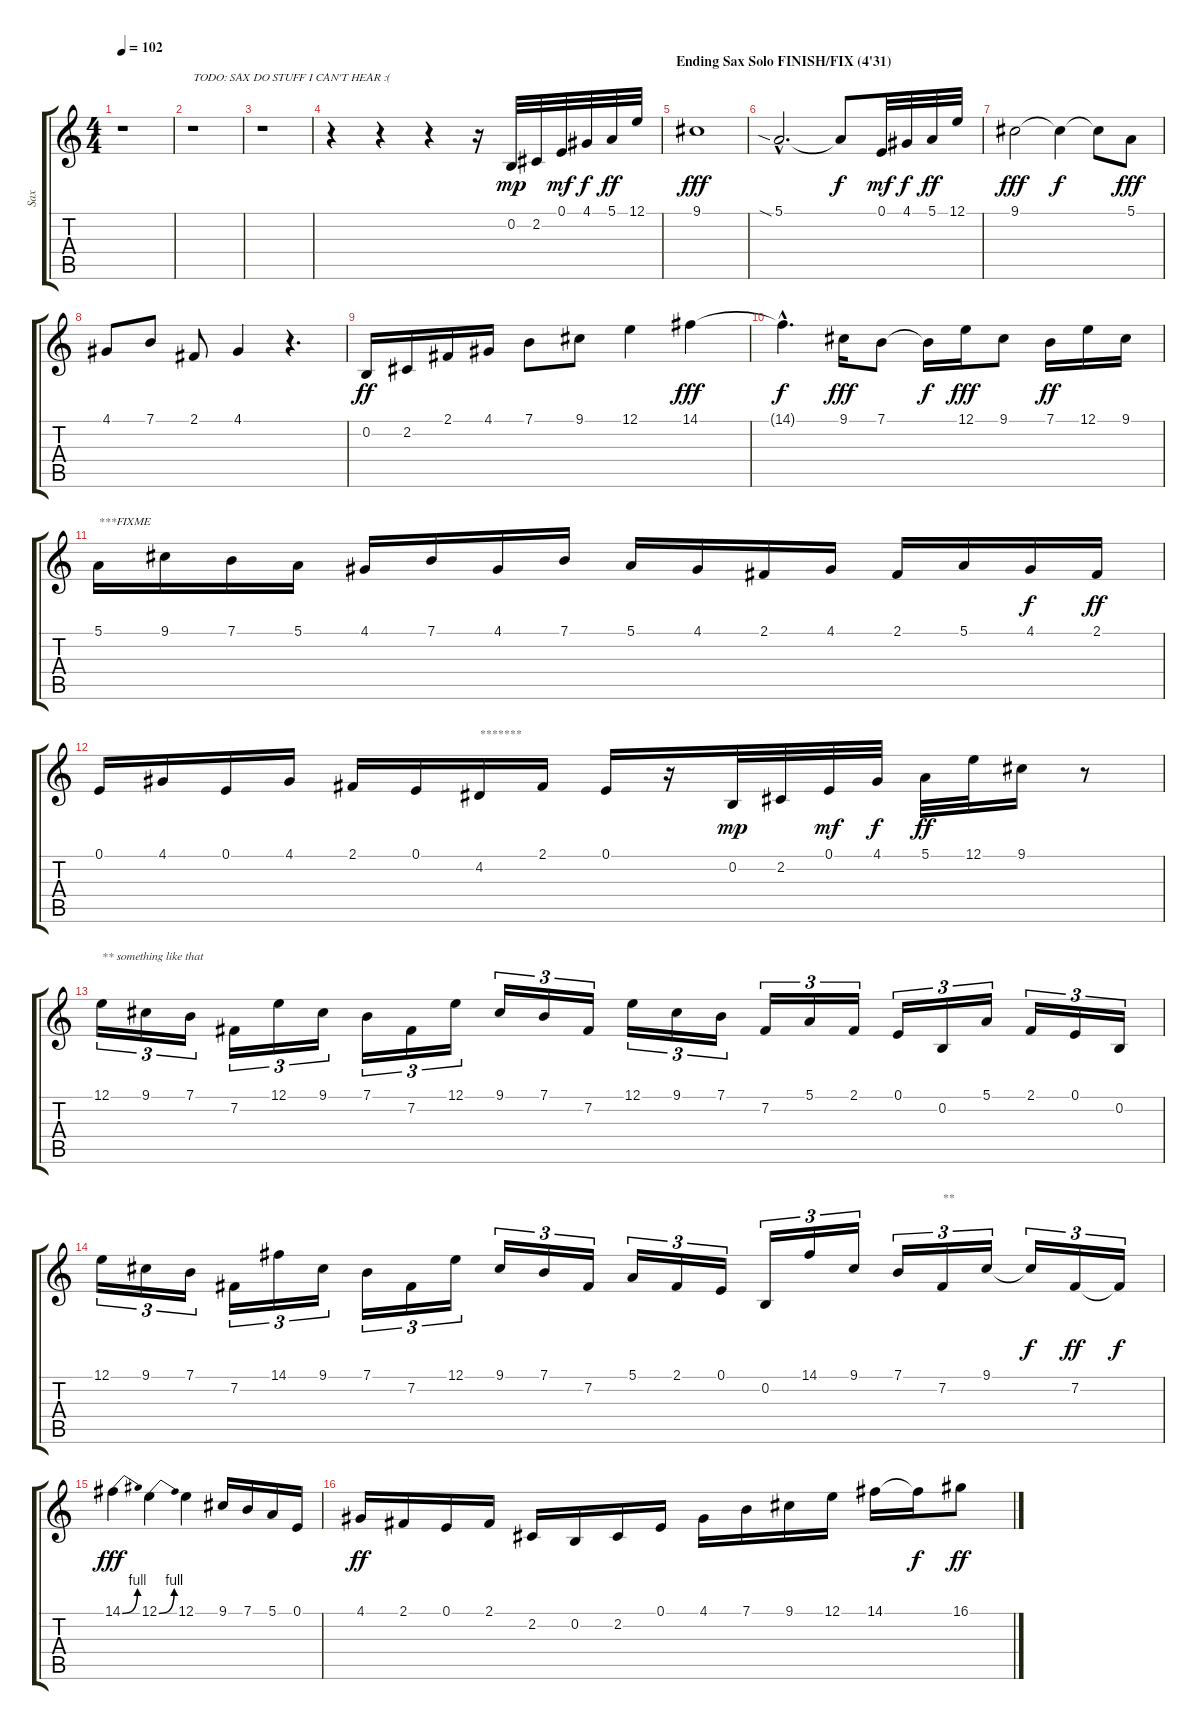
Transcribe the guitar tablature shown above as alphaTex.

\track ("Sax" "Sax") {instrument altosax}
\staff {score tabs}
\tuning (E4 B3 G3 D3 A2 E2) {hide}
\ts (4 4)
\tempo 102
\clef g2
\ks c
r.1{dy f} |
r.1{txt "TODO: SAX DO STUFF I CAN'T HEAR :("} |
r.1 |
r.4 r.4 r.4 r.16 0.2.32{dy mp} 2.2.32 0.1.32{dy mf} 4.1.32{dy f} 5.1.32{dy ff} 12.1.32 |
\section ("" "Ending Sax Solo FINISH/FIX (4'31)")
9.1.1{dy fff} |
5.1{sia hac}.2{d} 5.1{t}.8{dy f} 0.1.32{dy mf} 4.1.32{dy f} 5.1.32{dy ff} 12.1.32 |
9.1.2{dy fff} 9.1{t}.4{dy f} 9.1{t}.8 5.1.8{dy fff} |
4.1.8 7.1.8 2.1.8 4.1.4 r.4{d} |
0.2.16{dy ff} 2.2.16 2.1.16 4.1.16 7.1.8 9.1.8 12.1.4 14.1.4{dy fff} |
14.1{hac t}.4{d dy f} 9.1.16{dy fff} 7.1.8 7.1{t}.16{dy f} 12.1.16{dy fff} 9.1.8 7.1.16{dy ff} 12.1.16 9.1.16 |
5.1.16{txt "***FIXME"} 9.1.16 7.1.16 5.1.16 4.1.16 7.1.16 4.1.16 7.1.16 5.1.16 4.1.16 2.1.16 4.1.16 2.1.16 5.1.16 4.1.16{dy f} 2.1.16{dy ff} |
0.1.16 4.1.16 0.1.16 4.1.16 2.1.16 0.1.16 4.2.16{txt "*******"} 2.1.16 0.1.16 r.16 0.2.32{dy mp} 2.2.32 0.1.32{dy mf} 4.1.32{dy f} 5.1.32{dy ff} 12.1.32 9.1.16 r.8 |
12.1.16{tu (3 2) txt "** something like that"} 9.1.16{tu (3 2)} 7.1.16{tu (3 2)} 7.2.16{tu (3 2)} 12.1.16{tu (3 2)} 9.1.16{tu (3 2)} 7.1.16{tu (3 2)} 7.2.16{tu (3 2)} 12.1.16{tu (3 2)} 9.1.16{tu (3 2)} 7.1.16{tu (3 2)} 7.2.16{tu (3 2)} 12.1.16{tu (3 2)} 9.1.16{tu (3 2)} 7.1.16{tu (3 2)} 7.2.16{tu (3 2)} 5.1.16{tu (3 2)} 2.1.16{tu (3 2)} 0.1.16{tu (3 2)} 0.2.16{tu (3 2)} 5.1.16{tu (3 2)} 2.1.16{tu (3 2)} 0.1.16{tu (3 2)} 0.2.16{tu (3 2)} |
12.1.16{tu (3 2)} 9.1.16{tu (3 2)} 7.1.16{tu (3 2)} 7.2.16{tu (3 2)} 14.1.16{tu (3 2)} 9.1.16{tu (3 2)} 7.1.16{tu (3 2)} 7.2.16{tu (3 2)} 12.1.16{tu (3 2)} 9.1.16{tu (3 2)} 7.1.16{tu (3 2)} 7.2.16{tu (3 2)} 5.1.16{tu (3 2)} 2.1.16{tu (3 2)} 0.1.16{tu (3 2)} 0.2.16{tu (3 2)} 14.1.16{tu (3 2)} 9.1.16{tu (3 2)} 7.1.16{tu (3 2)} 7.2.16{tu (3 2) txt "**"} 9.1.16{tu (3 2)} 9.1{t}.16{tu (3 2) dy f} 7.2.16{tu (3 2) dy ff} 7.2{t}.16{tu (3 2) dy f} |
14.1{be (bend 0 0 60 4)}.4{dy fff} 12.1{be (bend 0 0 60 4)}.4 12.1.4 9.1.16 7.1.16 5.1.16 0.1.16 |
4.1.16{dy ff} 2.1.16 0.1.16 2.1.16 2.2.16 0.2.16 2.2.16 0.1.16 4.1.16 7.1.16 9.1.16 12.1.16 14.1.16 14.1{t}.16{dy f} 16.1.8{dy ff}
